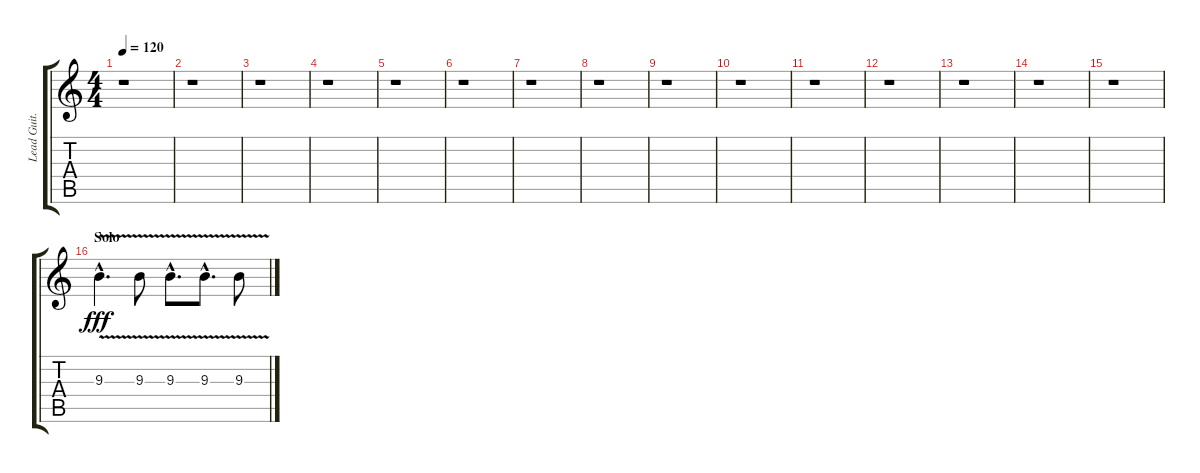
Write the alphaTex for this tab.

\track ("Lead Guit." "Lead Guit.") {instrument distortionguitar}
\staff {score tabs}
\tuning (B3 Gb3 D3 A2 E2 B1) {hide}
\ts (4 4)
\tempo 120
\clef g2
\ks c
r.1{dy f} |
r.1 |
r.1 |
r.1 |
r.1 |
r.1 |
r.1 |
r.1 |
r.1 |
r.1 |
r.1 |
r.1 |
r.1 |
r.1 |
r.1 |
\section ("" "Solo")
9.3{v hac}.4{d dy fff} 9.3{v}.8 9.3{v hac}.8{d} 9.3{v hac}.8{d} 9.3{v ss}.8
